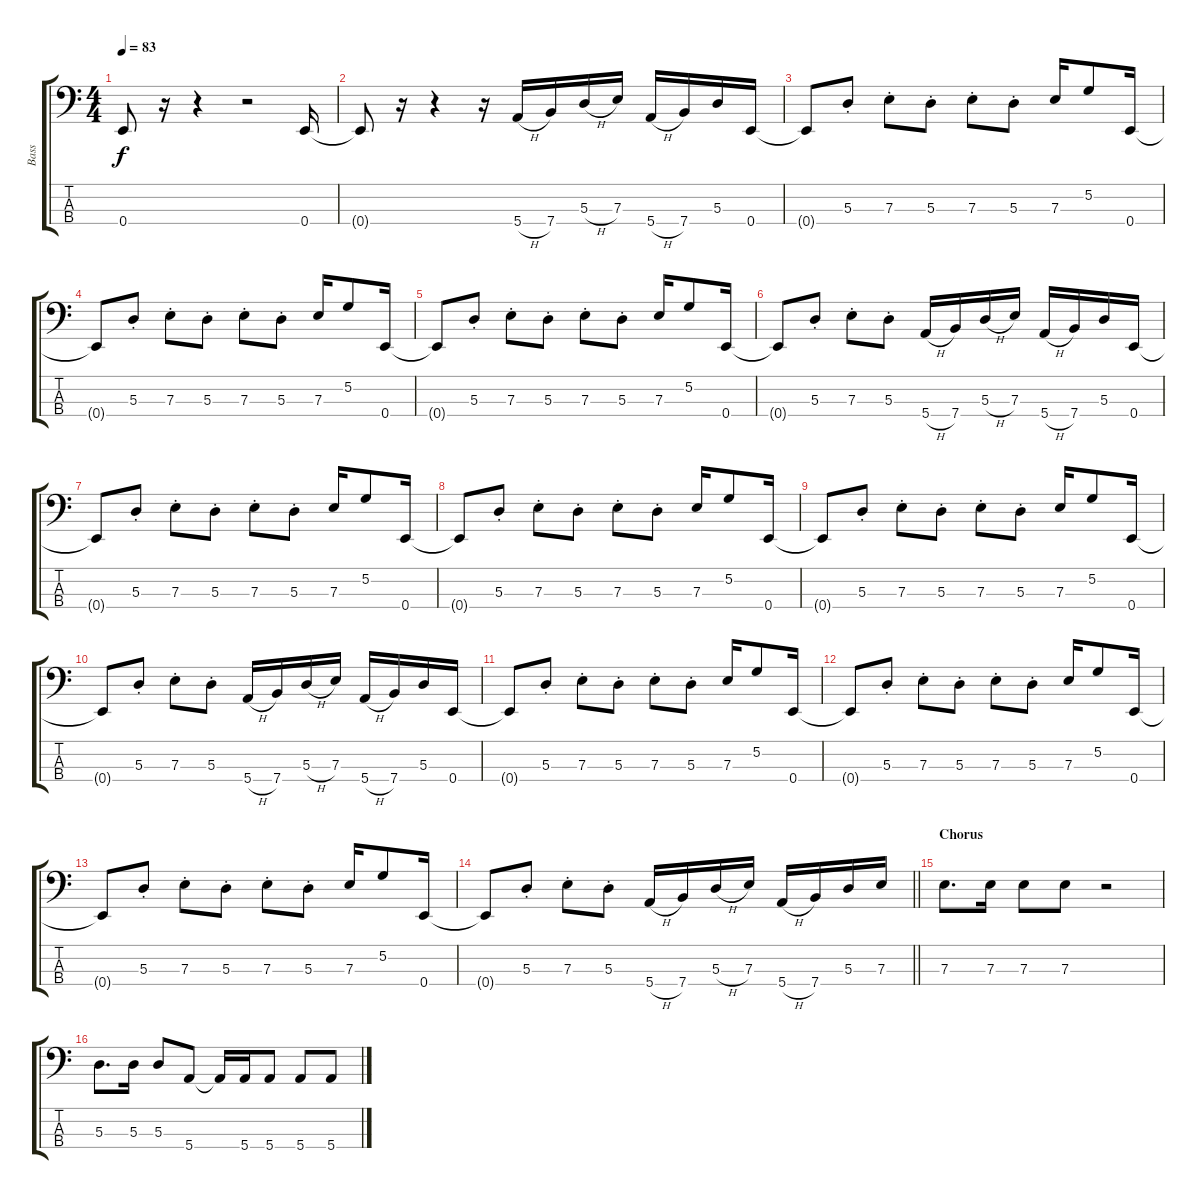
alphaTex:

\track ("Bass" "Bass") {instrument electricbassfinger}
\staff {score tabs}
\tuning (G2 D2 A1 E1) {hide}
\ts (4 4)
\tempo 83
\clef f4
\ks c
0.4{t}.8{dy f} r.16 r.4 r.2 0.4.16 |
0.4{t}.8 r.16 r.4 r.16 5.4{h}.16 7.4.16 5.3{h}.16 7.3.16 5.4{h}.16 7.4.16 5.3.16 0.4.16 |
0.4{t}.8 5.3{st}.8 7.3{st}.8 5.3{st}.8 7.3{st}.8 5.3{st}.8 7.3.16 5.2.8 0.4.16 |
0.4{t}.8 5.3{st}.8 7.3{st}.8 5.3{st}.8 7.3{st}.8 5.3{st}.8 7.3.16 5.2.8 0.4.16 |
0.4{t}.8 5.3{st}.8 7.3{st}.8 5.3{st}.8 7.3{st}.8 5.3{st}.8 7.3.16 5.2.8 0.4.16 |
0.4{t}.8 5.3{st}.8 7.3{st}.8 5.3{st}.8 5.4{h}.16 7.4.16 5.3{h}.16 7.3.16 5.4{h}.16 7.4.16 5.3.16 0.4.16 |
0.4{t}.8 5.3{st}.8 7.3{st}.8 5.3{st}.8 7.3{st}.8 5.3{st}.8 7.3.16 5.2.8 0.4.16 |
0.4{t}.8 5.3{st}.8 7.3{st}.8 5.3{st}.8 7.3{st}.8 5.3{st}.8 7.3.16 5.2.8 0.4.16 |
0.4{t}.8 5.3{st}.8 7.3{st}.8 5.3{st}.8 7.3{st}.8 5.3{st}.8 7.3.16 5.2.8 0.4.16 |
0.4{t}.8 5.3{st}.8 7.3{st}.8 5.3{st}.8 5.4{h}.16 7.4.16 5.3{h}.16 7.3.16 5.4{h}.16 7.4.16 5.3.16 0.4.16 |
0.4{t}.8 5.3{st}.8 7.3{st}.8 5.3{st}.8 7.3{st}.8 5.3{st}.8 7.3.16 5.2.8 0.4.16 |
0.4{t}.8 5.3{st}.8 7.3{st}.8 5.3{st}.8 7.3{st}.8 5.3{st}.8 7.3.16 5.2.8 0.4.16 |
0.4{t}.8 5.3{st}.8 7.3{st}.8 5.3{st}.8 7.3{st}.8 5.3{st}.8 7.3.16 5.2.8 0.4.16 |
\barLineRight lightlight
0.4{t}.8 5.3{st}.8 7.3{st}.8 5.3{st}.8 5.4{h}.16 7.4.16 5.3{h}.16 7.3.16 5.4{h}.16 7.4.16 5.3.16 7.3.16 |
\section ("" "Chorus")
7.3.8{d} 7.3.16 7.3.8 7.3.8 r.2 |
5.3.8{d} 5.3.16 5.3.8 5.4.8 5.4{t}.16 5.4.16 5.4.8 5.4.8 5.4.8
